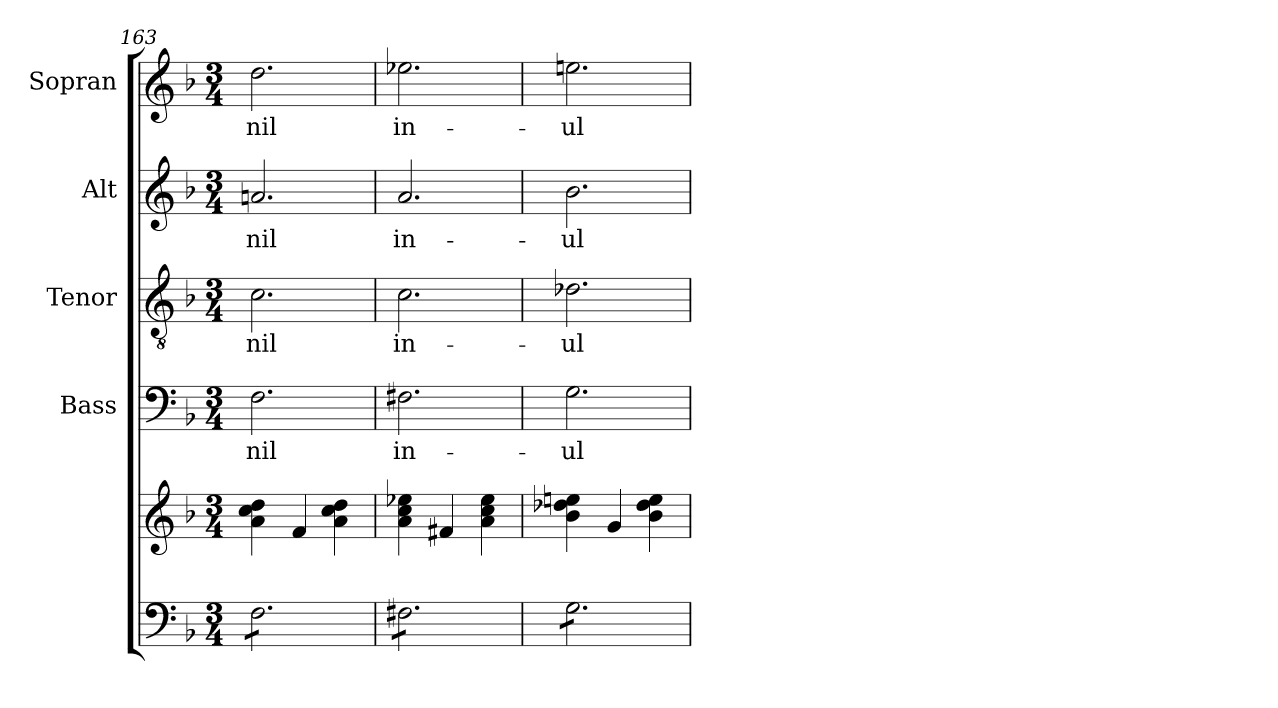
**kern	**kern	**kern	**text	**kern	**text	**kern	**text	**kern	**text
*part5	*part5	*part4	*part4	*part3	*part3	*part2	*part2	*part1	*part1
*staff6	*staff5	*staff4	*staff4	*staff3	*staff3	*staff2	*staff2	*staff1	*staff1
*	*	*I"Bass	*	*I"Tenor	*	*I"Alt	*	*I"Sopran	*
*	*	*I'B.	*	*I'T.	*	*I'A.	*	*I'S.	*
*clefF4	*clefG2	*clefF4	*	*clefGv2	*	*clefG2	*	*clefG2	*
*k[b-]	*k[b-]	*k[b-]	*	*k[b-]	*	*k[b-]	*	*k[b-]	*
*F:	*F:	*F:	*	*F:	*	*F:	*	*F:	*
*M3/4	*M3/4	*M3/4	*	*M3/4	*	*M3/4	*	*M3/4	*
=163	=163	=163	=163	=163	=163	=163	=163	=163	=163
!	!	!	!LO:LY:b	!	!LO:LY:b	!	!LO:LY:b	!	!LO:LY:b
*tremolo	*	*	*	*	*	*	*	*	*
8F\L	4a\ 4cc\ 4dd\	2.F\	nil	2.c\	nil	2.an/	nil	2.dd\	nil
8F\	.	.	.	.	.	.	.	.	.
8F\	4f/	.	.	.	.	.	.	.	.
8F\	.	.	.	.	.	.	.	.	.
8F\	4a\ 4cc\ 4dd\	.	.	.	.	.	.	.	.
8F\J	.	.	.	.	.	.	.	.	.
=164	=164	=164	=164	=164	=164	=164	=164	=164	=164
!	!	!	!LO:LY:b	!	!LO:LY:b	!	!LO:LY:b	!	!LO:LY:b
8F#X\L	4a\ 4cc\ 4ee-X\	2.F#X\	in-	2.c\	in-	2.a/	in-	2.ee-X\	in-
8F#X\	.	.	.	.	.	.	.	.	.
8F#X\	4f#X/	.	.	.	.	.	.	.	.
8F#X\	.	.	.	.	.	.	.	.	.
8F#X\	4a\ 4cc\ 4ee-\	.	.	.	.	.	.	.	.
8F#X\J	.	.	.	.	.	.	.	.	.
=165	=165	=165	=165	=165	=165	=165	=165	=165	=165
!	!	!	!LO:LY:b	!	!LO:LY:b	!	!LO:LY:b	!	!LO:LY:b
8G\L	4b-\ 4dd-X\ 4een\	2.G\	-ul-	2.d-X\	-ul-	2.b-\	-ul-	2.een\	-ul-
8G\	.	.	.	.	.	.	.	.	.
8G\	4g/	.	.	.	.	.	.	.	.
8G\	.	.	.	.	.	.	.	.	.
8G\	4b-\ 4dd-\ 4ee\	.	.	.	.	.	.	.	.
8G\J	.	.	.	.	.	.	.	.	.
*Xtremolo	*	*	*	*	*	*	*	*	*
=	=	=	=	=	=	=	=	=	=
*-	*-	*-	*-	*-	*-	*-	*-	*-	*-
